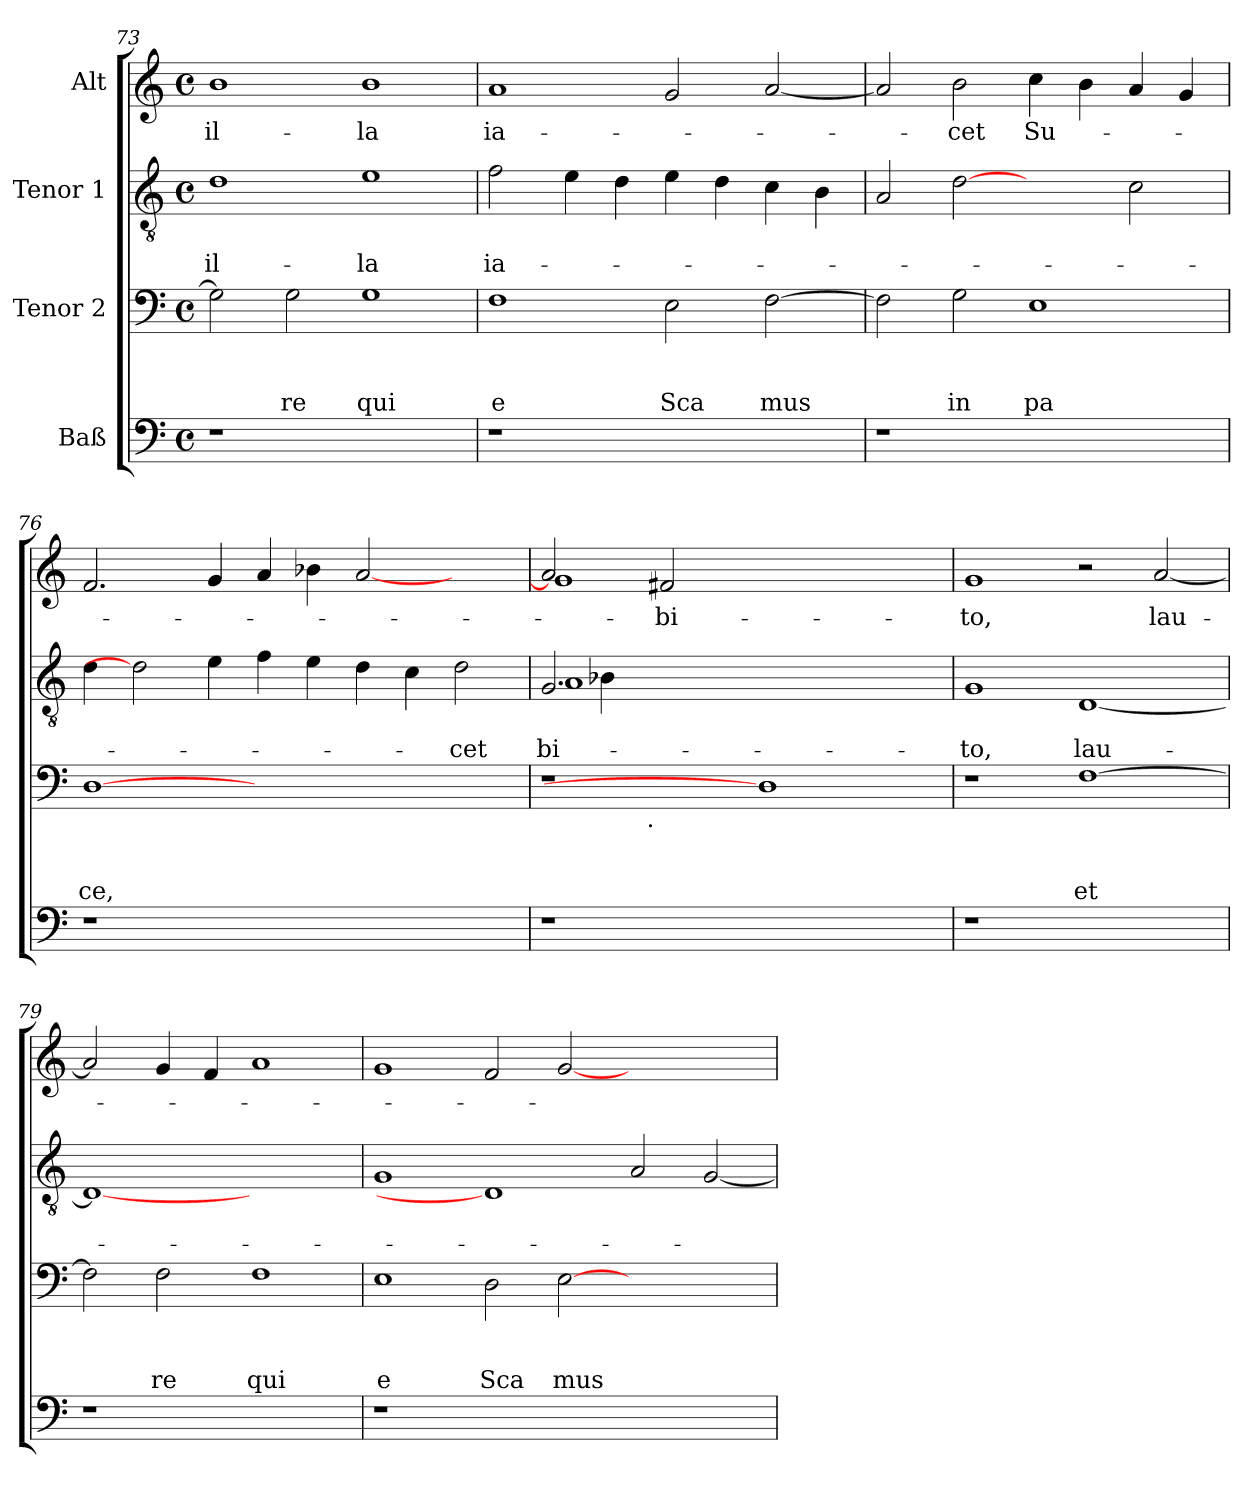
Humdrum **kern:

**kern	**kern	**text	**text	**text	**kern	**text	**text	**kern	**text
*part4	*part3	*part3	*part3	*part3	*part2	*part2	*part2	*part1	*part1
*staff4	*staff3	*staff3	*staff3	*staff3	*staff2	*staff2	*staff2	*staff1	*staff1
*I"Baß	*I"Tenor 2	*	*	*	*I"Tenor 1	*	*	*I"Alt	*
*clefF4	*clefF4	*	*	*	*clefGv2	*	*	*clefG2	*
*k[]	*k[]	*	*	*	*k[]	*	*	*k[]	*
*C:	*C:	*	*	*	*C:	*	*	*C:	*
*M4/4	*M4/4	*	*	*	*M4/4	*	*	*M4/4	*
*met(c)	*met(c)	*	*	*	*met(c)	*	*	*met(c)	*
=73	=73	=73	=73	=73	=73	=73	=73	=73	=73
!	!	!	!	!	!	!	!LO:LY:b	!	!LO:LY:b
1r	2G\]	.	.	.	1d	.	il-	1b	il-
!	!	!	!	!LO:LY:b	!	!	!	!	!
.	2G\	.	.	re	.	.	.	.	.
!	!	!	!	!LO:LY:b	!	!	!LO:LY:b	!	!LO:LY:b
1ryy	1G	.	.	qui	1e	.	-la	1b	-la
=74	=74	=74	=74	=74	=74	=74	=74	=74	=74
!	!	!	!	!LO:LY:b	!	!	!LO:LY:b	!	!LO:LY:b
1r	1F	.	.	e	2f\	.	ia-	1a	ia-
.	.	.	.	.	4e\	.	.	.	.
.	.	.	.	.	4d\	.	.	.	.
!	!	!	!	!LO:LY:b	!	!	!	!	!
1ryy	2E\	.	.	Sca	4e\	.	.	2g/	.
.	.	.	.	.	4d\	.	.	.	.
!	!	!	!	!LO:LY:b	!	!	!	!	!
.	[>2F\	.	.	mus	4c\	.	.	[<2a/	.
.	.	.	.	.	4B\	.	.	.	.
=75	=75	=75	=75	=75	=75	=75	=75	=75	=75
1r	2F\]	.	.	.	2A/	.	.	2a/]	.
!	!	!	!	!LO:LY:b	!	!	!	!	!LO:LY:b
.	2G\	.	.	in	[2d	.	.	2b\	-cet
!	!	!	!	!LO:LY:b	!	!	!	!	!LO:LY:b
1ryy	1E	.	.	pa	2ryy	.	.	4cc\	Su-
.	.	.	.	.	.	.	.	4b\	.
.	.	.	.	.	2c\	.	.	4a/	.
.	.	.	.	.	.	.	.	4g/	.
=76	=76	=76	=76	=76	=76	=76	=76	=76	=76
!	!	!	!	!LO:LY:b	!	!	!	!	!
1r	[1D	.	.	ce,	4d\	.	.	2.f/	.
.	.	.	.	.	2d]	.	.	.	.
.	.	.	.	.	4e\	.	.	4g/	.
1.ryy	1.ryy	.	.	.	4f\	.	.	4a/	.
.	.	.	.	.	4e\	.	.	4b-\	.
.	.	.	.	.	4d\	.	.	[<2a/	.
.	.	.	.	.	4c\	.	.	.	.
!	!	!	!	!	!	!	!LO:LY:b	!	!
.	.	.	.	.	2d\	.	-cet	2ryy	.
=77	=77	=77	=77	=77	=77	=77	=77	=77	=77
!	!	!	!	!	!	!	!LO:LY:b	!	!
*	*	*	*	*	*^	*	*	*	*
*	*	*	*	*	*	*^	*	*	*	*
!	!	!	!	!	!	!	!	!	!LO:LY:b	!	!
*	*^	*	*	*	*	*	*	*	*	*^	*
1r	1r	4...ryy	.	.	.	2.G/	4ryy	1A	.	-bi-	2a/]	1g	.
.	.	.	.	.	.	.	4B-\	.	.	.	.	.	.
!	!	!LO:TX:b:t=.	!	!	!	!	!	!	!	!	!	!	!
.	.	1ryy	.	.	.	.	.	.	.	.	.	.	.
!	!	!	!	!	!	!	!	!	!	!	!	!	!LO:LY:b
.	.	.	.	.	.	.	1ryy	.	.	.	2f#/	.	-bi-
.	.	.	.	.	.	1ryy	.	.	.	.	.	.	.
1ryy	1D]	.	.	.	.	.	.	1ryy	.	.	1ryy	1ryy	.
.	.	2ryy	.	.	.	.	.	.	.	.	.	.	.
.	.	.	.	.	.	.	2ryy	.	.	.	.	.	.
.	.	.	.	.	.	4ryy	.	.	.	.	.	.	.
.	.	32ryy	.	.	.	.	.	.	.	.	.	.	.
!!LO:LB:g=z
=78	=78	=78	=78	=78	=78	=78	=78	=78	=78	=78	=78	=78	=78
!	!	!	!	!	!	!	!	!	!	!LO:LY:b	!	!	!LO:LY:b
*	*v	*v	*	*	*	*	*	*	*	*	*v	*v	*
*	*	*	*	*	*v	*v	*v	*	*	*	*
1r	1r	.	.	.	1G	.	-to,	1g	-to,
!	!	!	!	!LO:LY:b	!	!	!LO:LY:b	!	!
1ryy	[>1F	.	.	et	[<1D	.	lau-	2r	.
!	!	!	!	!	!	!	!	!	!LO:LY:b
.	.	.	.	.	.	.	.	[<2a/	lau-
=79	=79	=79	=79	=79	=79	=79	=79	=79	=79
1r	2F\]	.	.	.	1D_	.	.	2a/]	.
!	!	!	!	!LO:LY:b	!	!	!	!	!
.	2F\	.	.	re	.	.	.	4g/	.
.	.	.	.	.	.	.	.	4f/	.
!	!	!	!	!LO:LY:b	!	!	!	!	!
1ryy	1F	.	.	qui	1ryy	.	.	1a	.
=80	=80	=80	=80	=80	=80	=80	=80	=80	=80
!	!	!	!	!LO:LY:b	!	!	!	!	!
1r	1E	.	.	e	1G	.	.	1g	.
!	!	!	!	!LO:LY:b	!	!	!	!	!
0ryy	2D\	.	.	Sca	1D]	.	.	2f/	.
!	!	!	!	!LO:LY:b	!	!	!	!	!
.	[>2E\	.	.	mus	.	.	.	[<2g/	.
.	1ryy	.	.	.	2A/	.	.	1ryy	.
.	.	.	.	.	[<2G/	.	.	.	.
=	=	=	=	=	=	=	=	=	=
*-	*-	*-	*-	*-	*-	*-	*-	*-	*-
